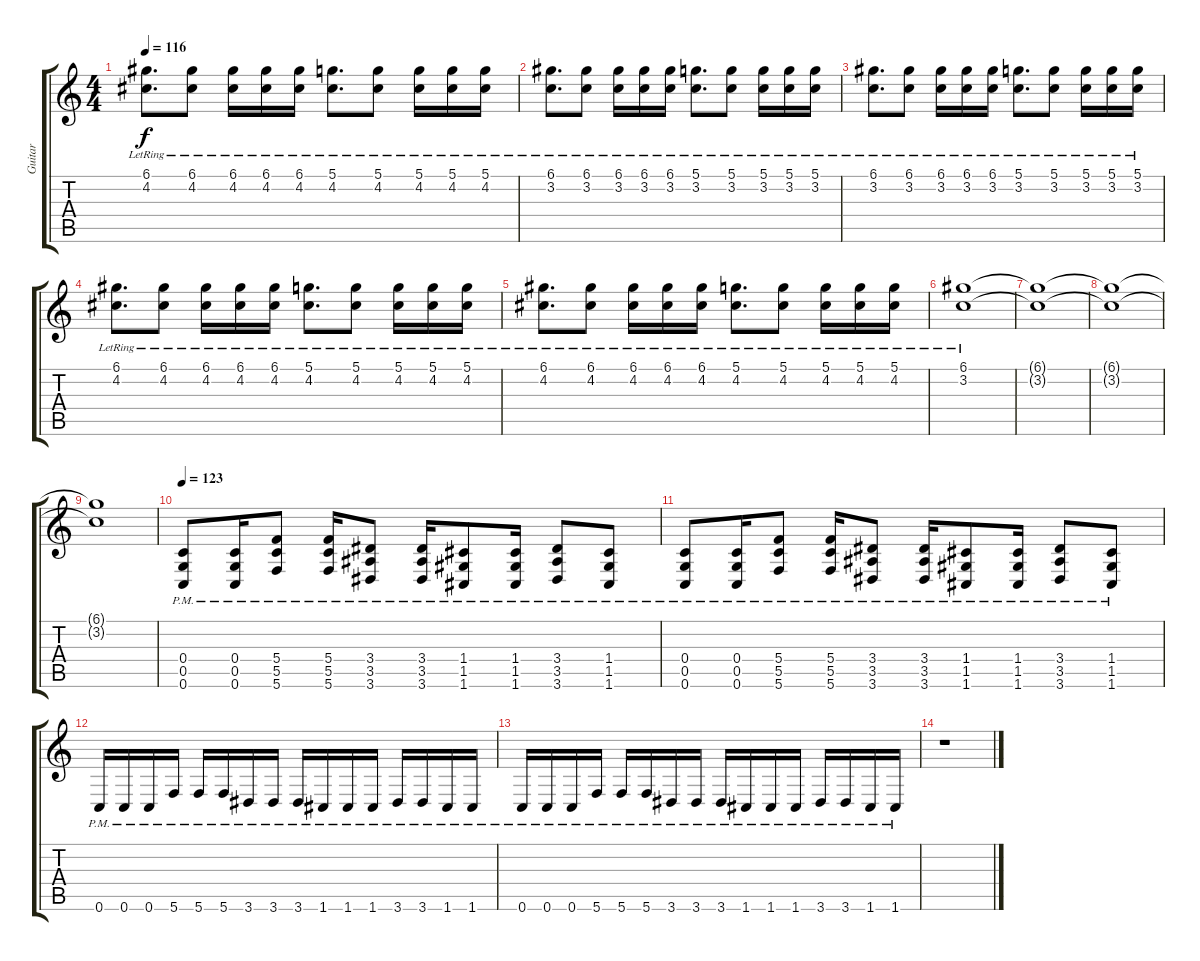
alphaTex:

\track ("Guitar" "Guitar") {instrument distortionguitar}
\staff {score tabs}
\tuning (D4 A3 F3 C3 G2 C2) {hide}
\ts (4 4)
\tempo 116
\clef g2
\ks c
(6.1{lr} 4.2{lr}).8{d dy f} (6.1{lr} 4.2{lr}).8 (6.1{lr} 4.2).16 (6.1{lr} 4.2).16 (6.1{lr} 4.2).16 (5.1{lr} 4.2{lr}).8{d} (5.1{lr} 4.2{lr}).8 (5.1{lr} 4.2{lr}).16 (5.1{lr} 4.2{lr}).16 (5.1{lr} 4.2{lr}).16 |
(6.1{lr} 3.2{lr}).8{d} (6.1{lr} 3.2{lr}).8 (6.1{lr} 3.2).16 (6.1{lr} 3.2).16 (6.1{lr} 3.2).16 (5.1{lr} 3.2{lr}).8{d} (5.1{lr} 3.2{lr}).8 (5.1{lr} 3.2{lr}).16 (5.1{lr} 3.2{lr}).16 (5.1{lr} 3.2{lr}).16 |
(6.1{lr} 3.2{lr}).8{d} (6.1{lr} 3.2{lr}).8 (6.1{lr} 3.2).16 (6.1{lr} 3.2).16 (6.1{lr} 3.2).16 (5.1{lr} 3.2{lr}).8{d} (5.1{lr} 3.2{lr}).8 (5.1{lr} 3.2{lr}).16 (5.1{lr} 3.2{lr}).16 (5.1{lr} 3.2{lr}).16 |
(6.1{lr} 4.2{lr}).8{d} (6.1{lr} 4.2{lr}).8 (6.1{lr} 4.2).16 (6.1{lr} 4.2).16 (6.1{lr} 4.2).16 (5.1{lr} 4.2{lr}).8{d} (5.1{lr} 4.2{lr}).8 (5.1{lr} 4.2{lr}).16 (5.1{lr} 4.2{lr}).16 (5.1{lr} 4.2{lr}).16 |
(6.1{lr} 4.2{lr}).8{d} (6.1{lr} 4.2{lr}).8 (6.1{lr} 4.2).16 (6.1{lr} 4.2).16 (6.1{lr} 4.2).16 (5.1{lr} 4.2{lr}).8{d} (5.1{lr} 4.2{lr}).8 (5.1{lr} 4.2{lr}).16 (5.1{lr} 4.2{lr}).16 (5.1{lr} 4.2{lr}).16 |
(6.1{lr} 3.2{lr}).1 |
(6.1{t} 3.2{t}).1 |
(6.1{t} 3.2{t}).1 |
(6.1{t} 3.2{t}).1 |
\tempo 123
(0.4{pm} 0.5{pm} 0.6{pm}).8{volume 16 balance 16 instrument distortionguitar} (0.4{pm} 0.5{pm} 0.6{pm}).16 (5.4{pm} 5.5{pm} 5.6{pm}).8 (5.4{pm} 5.5{pm} 5.6{pm}).16 (3.4{pm} 3.5{pm} 3.6{pm}).8 (3.4{pm} 3.5{pm} 3.6{pm}).16 (1.4{pm} 1.5{pm} 1.6{pm}).8 (1.4{pm} 1.5{pm} 1.6{pm}).16 (3.4{pm} 3.5{pm} 3.6{pm}).8 (1.4{pm} 1.5{pm} 1.6{pm}).8 |
(0.4{pm} 0.5{pm} 0.6{pm}).8 (0.4{pm} 0.5{pm} 0.6{pm}).16 (5.4{pm} 5.5{pm} 5.6{pm}).8 (5.4{pm} 5.5{pm} 5.6{pm}).16 (3.4{pm} 3.5{pm} 3.6{pm}).8 (3.4{pm} 3.5{pm} 3.6{pm}).16 (1.4{pm} 1.5{pm} 1.6{pm}).8 (1.4{pm} 1.5{pm} 1.6{pm}).16 (3.4{pm} 3.5{pm} 3.6{pm}).8 (1.4{pm} 1.5{pm} 1.6{pm}).8 |
0.6{pm}.16 0.6{pm}.16 0.6{pm}.16 5.6{pm}.16 5.6{pm}.16 5.6{pm}.16 3.6{pm}.16 3.6{pm}.16 3.6{pm}.16 1.6{pm}.16 1.6{pm}.16 1.6{pm}.16 3.6{pm}.16 3.6{pm}.16 1.6{pm}.16 1.6{pm}.16 |
0.6{pm}.16 0.6{pm}.16 0.6{pm}.16 5.6{pm}.16 5.6{pm}.16 5.6{pm}.16 3.6{pm}.16 3.6{pm}.16 3.6{pm}.16 1.6{pm}.16 1.6{pm}.16 1.6{pm}.16 3.6{pm}.16 3.6{pm}.16 1.6{pm}.16 1.6{pm}.16 |
r.1
